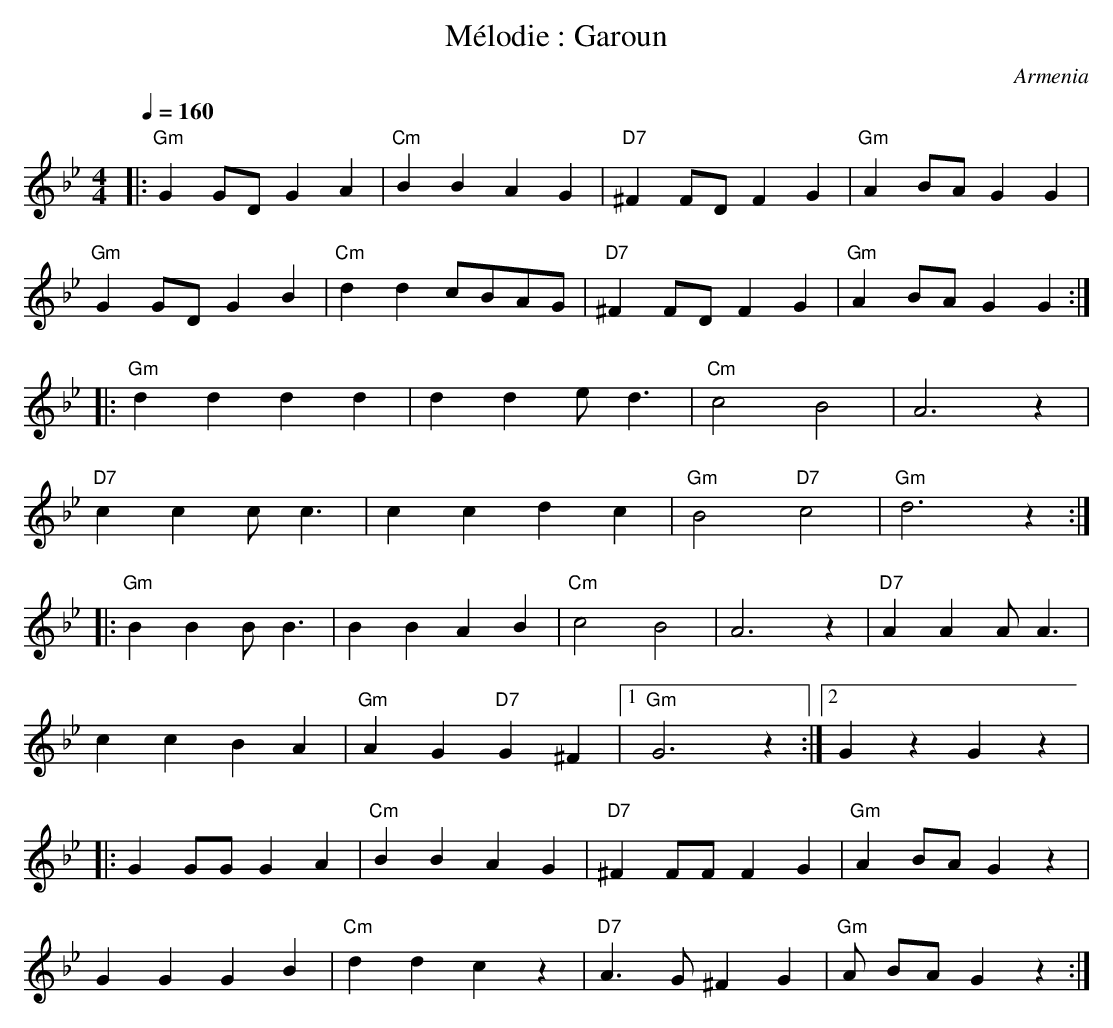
X:1
T:Mélodie : Garoun
O:Armenia
L:1/8
M:4/4
Q:1/4=160
K:Gm
|:"Gm" G2 GD G2 A2|"Cm" B2 B2 A2 G2 |"D7" ^F2 FD F2 G2 |"Gm" A2 BA G2 G2 |
"Gm" G2 GD G2 B2|"Cm" d2 d2 cBAG |"D7" ^F2 FD F2 G2 |"Gm" A2 BA G2 G2 :|
|:"Gm" d2 d2 d2 d2| d2 d2 e d3 |"Cm" c4 B4 | A6 z2 |
"D7" c2 c2 c c3 | c2 c2 d2 c2 | "Gm" B4 "D7" c4 | "Gm" d6 z2 :|
|: "Gm"B2 B2 B B3 | B2 B2 A2 B2 |"Cm" c4 B4 | A6 z2 | "D7" A2 A2 A A3 |
c2 c2 B2 A2 | "Gm" A2 G2 "D7" G2 ^F2 |1 "Gm" G6 z2 :|2 G2 z2 G2 z2|
|:G2 GG G2 A2 |"Cm" B2 B2 A2 G2 |"D7" ^F2 FF F2 G2 |"Gm" A2 BA G2 z2 |
G2 G2 G2 B2 | "Cm" d2 d2 c2 z2| "D7" A3 G ^F2 G2 | "Gm" A BA G2 z2 :|
